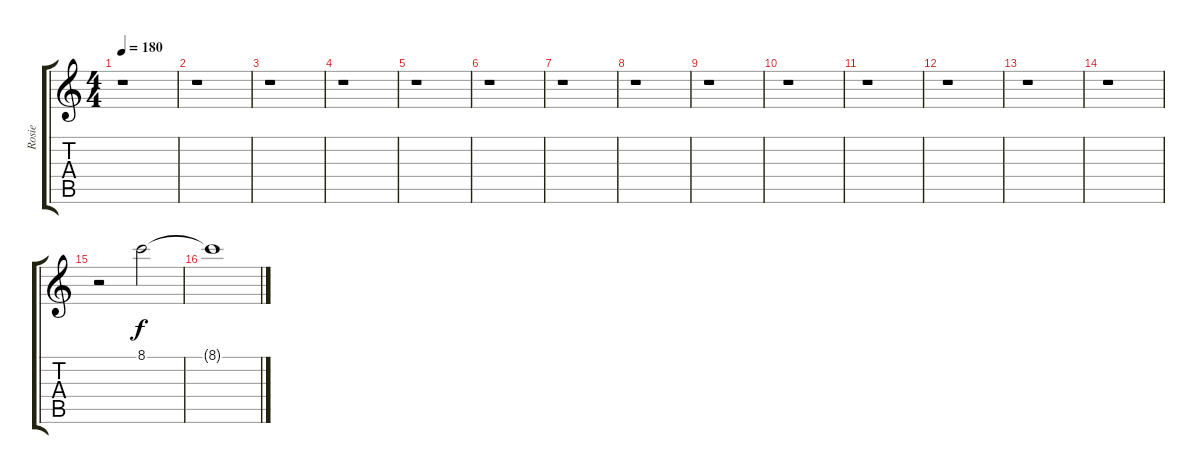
\track ("Rosie" "Rosie") {instrument contrabass}
\staff {score tabs}
\tuning (E4 B3 G3 D3 A2 E2) {hide}
\ts (4 4)
\tempo 180
\clef g2
\ks c
r.1{dy ff} |
r.1 |
r.1 |
r.1 |
r.1 |
r.1 |
r.1 |
r.1 |
r.1 |
r.1 |
r.1 |
r.1 |
r.1 |
r.1{volume 0 instrument pad8sweep} |
r.2{volume 14} 8.1.2{dy f} |
8.1{t}.1
